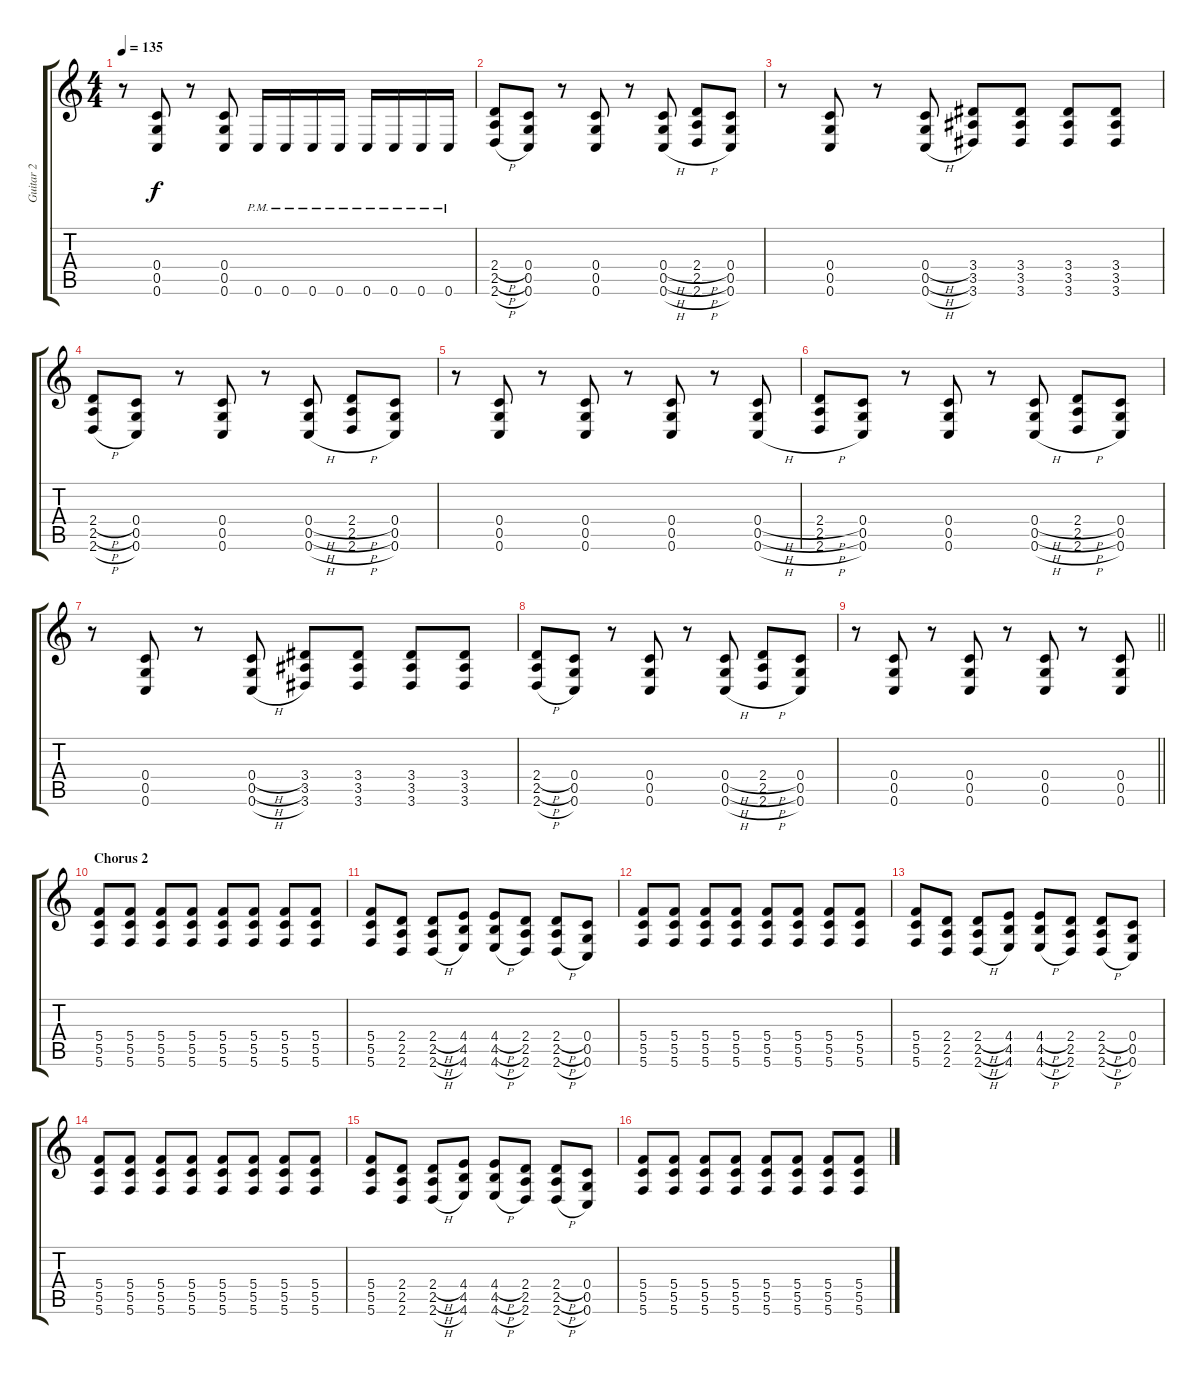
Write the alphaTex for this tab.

\track ("Guitar 2" "Guitar 2") {instrument distortionguitar}
\staff {score tabs}
\tuning (D4 A3 F3 C3 G2 C2) {hide}
\ts (4 4)
\tempo 135
\clef g2
\ks c
r.8{dy f} (0.4 0.5 0.6).8 r.8 (0.4 0.5 0.6).8 0.6{pm}.16 0.6{pm}.16 0.6{pm}.16 0.6{pm}.16 0.6{pm}.16 0.6{pm}.16 0.6{pm}.16 0.6{pm}.16 |
(2.4{h} 2.5{h} 2.6{h}).8 (0.4 0.5 0.6).8 r.8 (0.4 0.5 0.6).8 r.8 (0.4{h} 0.5{h} 0.6{h}).8 (2.4{h} 2.5{h} 2.6{h}).8 (0.4 0.5 0.6).8 |
r.8 (0.4 0.5 0.6).8 r.8 (0.4{h} 0.5{h} 0.6{h}).8 (3.4 3.5 3.6).8 (3.4 3.5 3.6).8 (3.4 3.5 3.6).8 (3.4 3.5 3.6).8 |
(2.4{h} 2.5{h} 2.6{h}).8 (0.4 0.5 0.6).8 r.8 (0.4 0.5 0.6).8 r.8 (0.4{h} 0.5{h} 0.6{h}).8 (2.4{h} 2.5{h} 2.6{h}).8 (0.4 0.5 0.6).8 |
r.8 (0.4 0.5 0.6).8 r.8 (0.4 0.5 0.6).8 r.8 (0.4 0.5 0.6).8 r.8 (0.4{h} 0.5{h} 0.6{h}).8 |
(2.4{h} 2.5{h} 2.6{h}).8 (0.4 0.5 0.6).8 r.8 (0.4 0.5 0.6).8 r.8 (0.4{h} 0.5{h} 0.6{h}).8 (2.4{h} 2.5{h} 2.6{h}).8 (0.4 0.5 0.6).8 |
r.8 (0.4 0.5 0.6).8 r.8 (0.4{h} 0.5{h} 0.6{h}).8 (3.4 3.5 3.6).8 (3.4 3.5 3.6).8 (3.4 3.5 3.6).8 (3.4 3.5 3.6).8 |
(2.4{h} 2.5{h} 2.6{h}).8 (0.4 0.5 0.6).8 r.8 (0.4 0.5 0.6).8 r.8 (0.4{h} 0.5{h} 0.6{h}).8 (2.4{h} 2.5{h} 2.6{h}).8 (0.4 0.5 0.6).8 |
\barLineRight lightlight
r.8 (0.4 0.5 0.6).8 r.8 (0.4 0.5 0.6).8 r.8 (0.4 0.5 0.6).8 r.8 (0.4 0.5 0.6).8 |
\section ("" "Chorus 2")
(5.4 5.5 5.6).8 (5.4 5.5 5.6).8 (5.4 5.5 5.6).8 (5.4 5.5 5.6).8 (5.4 5.5 5.6).8 (5.4 5.5 5.6).8 (5.4 5.5 5.6).8 (5.4 5.5 5.6).8 |
(5.4 5.5 5.6).8 (2.4 2.5 2.6).8 (2.4{h} 2.5{h} 2.6{h}).8 (4.4 4.5 4.6).8 (4.4{h} 4.5{h} 4.6{h}).8 (2.4 2.5 2.6).8 (2.4{h} 2.5{h} 2.6{h}).8 (0.4 0.5 0.6).8 |
(5.4 5.5 5.6).8 (5.4 5.5 5.6).8 (5.4 5.5 5.6).8 (5.4 5.5 5.6).8 (5.4 5.5 5.6).8 (5.4 5.5 5.6).8 (5.4 5.5 5.6).8 (5.4 5.5 5.6).8 |
(5.4 5.5 5.6).8 (2.4 2.5 2.6).8 (2.4{h} 2.5{h} 2.6{h}).8 (4.4 4.5 4.6).8 (4.4{h} 4.5{h} 4.6{h}).8 (2.4 2.5 2.6).8 (2.4{h} 2.5{h} 2.6{h}).8 (0.4 0.5 0.6).8 |
(5.4 5.5 5.6).8 (5.4 5.5 5.6).8 (5.4 5.5 5.6).8 (5.4 5.5 5.6).8 (5.4 5.5 5.6).8 (5.4 5.5 5.6).8 (5.4 5.5 5.6).8 (5.4 5.5 5.6).8 |
(5.4 5.5 5.6).8 (2.4 2.5 2.6).8 (2.4{h} 2.5{h} 2.6{h}).8 (4.4 4.5 4.6).8 (4.4{h} 4.5{h} 4.6{h}).8 (2.4 2.5 2.6).8 (2.4{h} 2.5{h} 2.6{h}).8 (0.4 0.5 0.6).8 |
(5.4 5.5 5.6).8 (5.4 5.5 5.6).8 (5.4 5.5 5.6).8 (5.4 5.5 5.6).8 (5.4 5.5 5.6).8 (5.4 5.5 5.6).8 (5.4 5.5 5.6).8 (5.4 5.5 5.6).8
